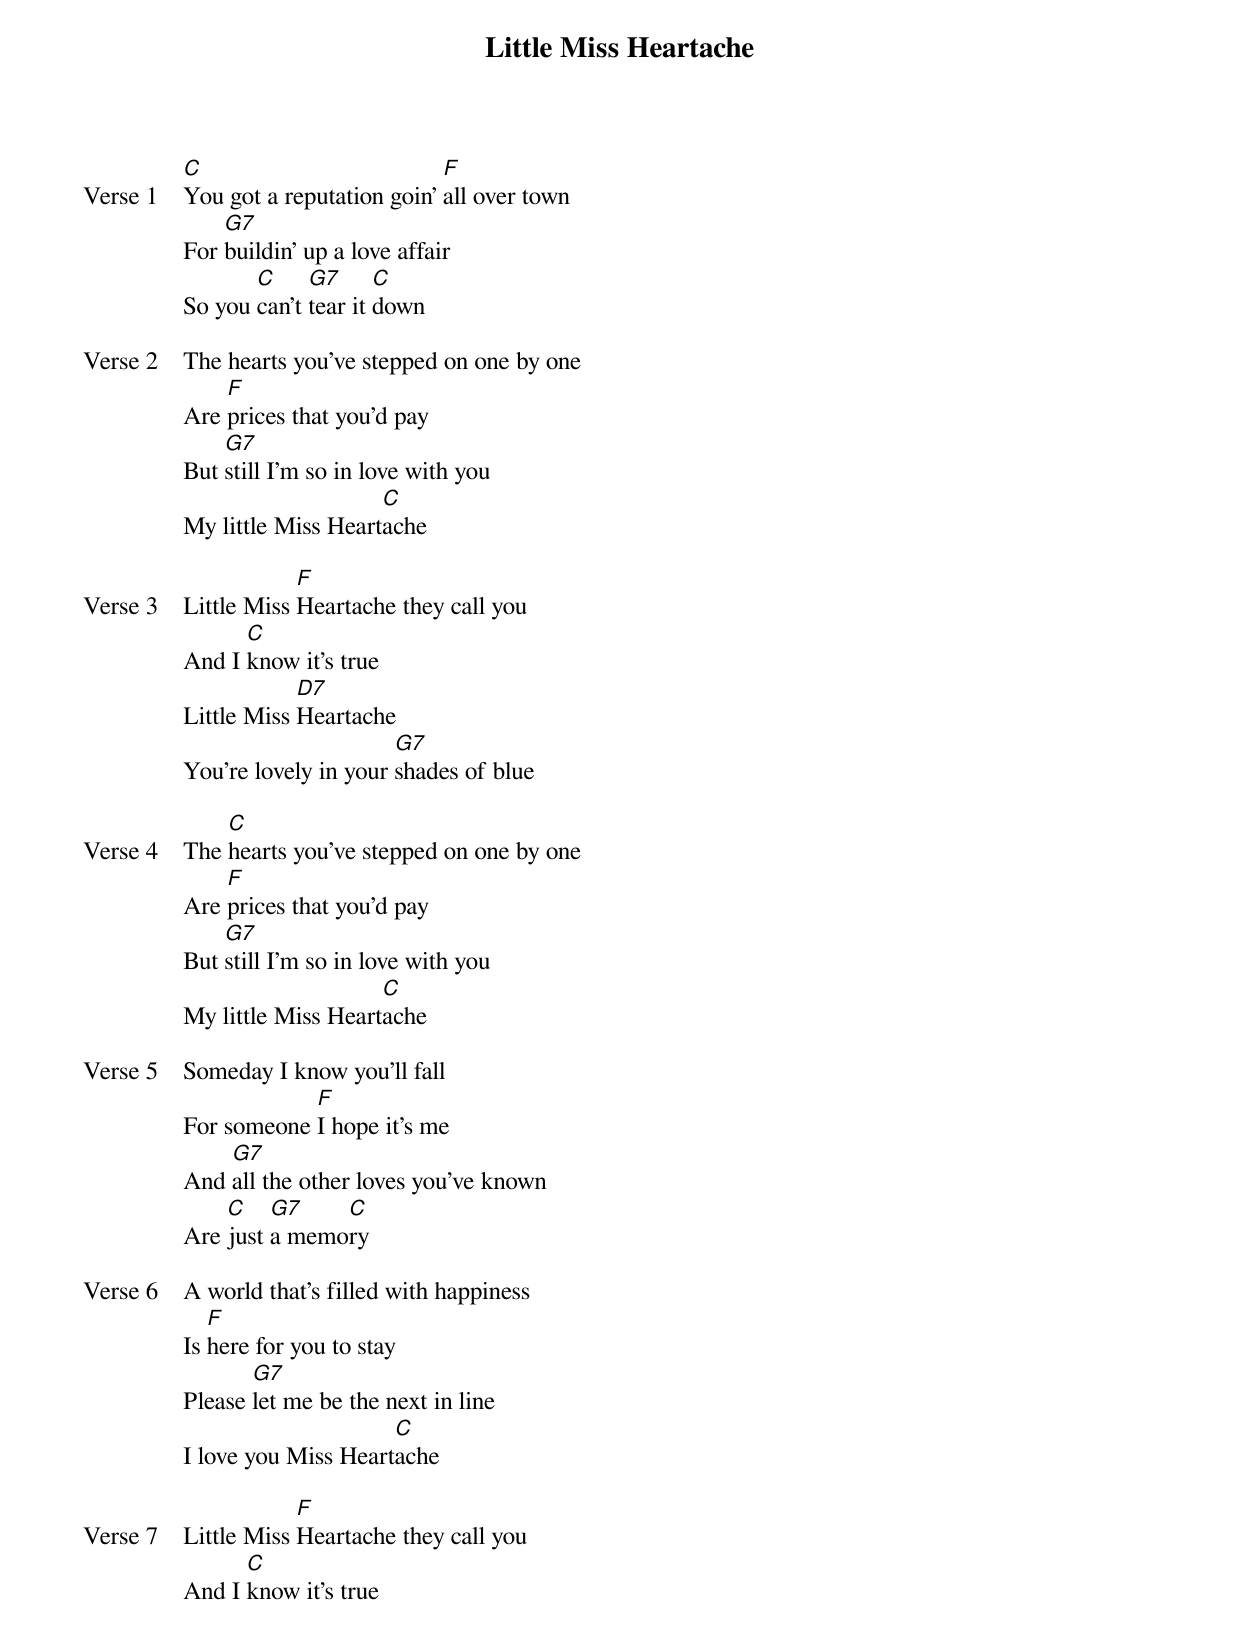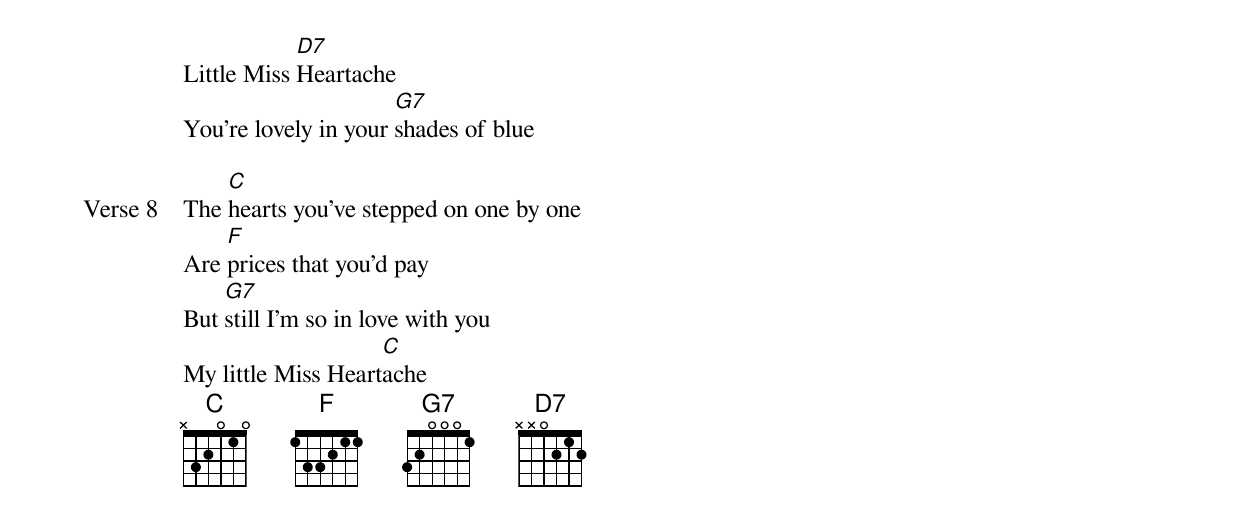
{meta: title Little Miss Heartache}
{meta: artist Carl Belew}
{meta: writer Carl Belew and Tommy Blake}

{start_of_verse: Verse 1}
[C]You got a reputation goin' [F]all over town
For [G7]buildin' up a love affair
So you [C]can't [G7]tear it [C]down
{end_of_verse}

{start_of_verse: Verse 2}
The hearts you've stepped on one by one
Are [F]prices that you'd pay
But [G7]still I'm so in love with you
My little Miss Heart[C]ache
{end_of_verse}

{start_of_verse: Verse 3}
Little Miss [F]Heartache they call you
And I [C]know it's true
Little Miss [D7]Heartache
You're lovely in your [G7]shades of blue
{end_of_verse}

{start_of_verse: Verse 4}
The [C]hearts you've stepped on one by one
Are [F]prices that you'd pay
But [G7]still I'm so in love with you
My little Miss Heart[C]ache
{end_of_verse}

{start_of_verse: Verse 5}
Someday I know you'll fall
For someone [F]I hope it's me
And [G7]all the other loves you've known
Are [C]just [G7]a memo[C]ry
{end_of_verse}

{start_of_verse: Verse 6}
A world that's filled with happiness
Is [F]here for you to stay
Please [G7]let me be the next in line
I love you Miss Heart[C]ache
{end_of_verse}

{start_of_verse: Verse 7}
Little Miss [F]Heartache they call you
And I [C]know it's true
Little Miss [D7]Heartache
You're lovely in your [G7]shades of blue
{end_of_verse}

{start_of_verse: Verse 8}
The [C]hearts you've stepped on one by one
Are [F]prices that you'd pay
But [G7]still I'm so in love with you
My little Miss Heart[C]ache
{end_of_verse}
